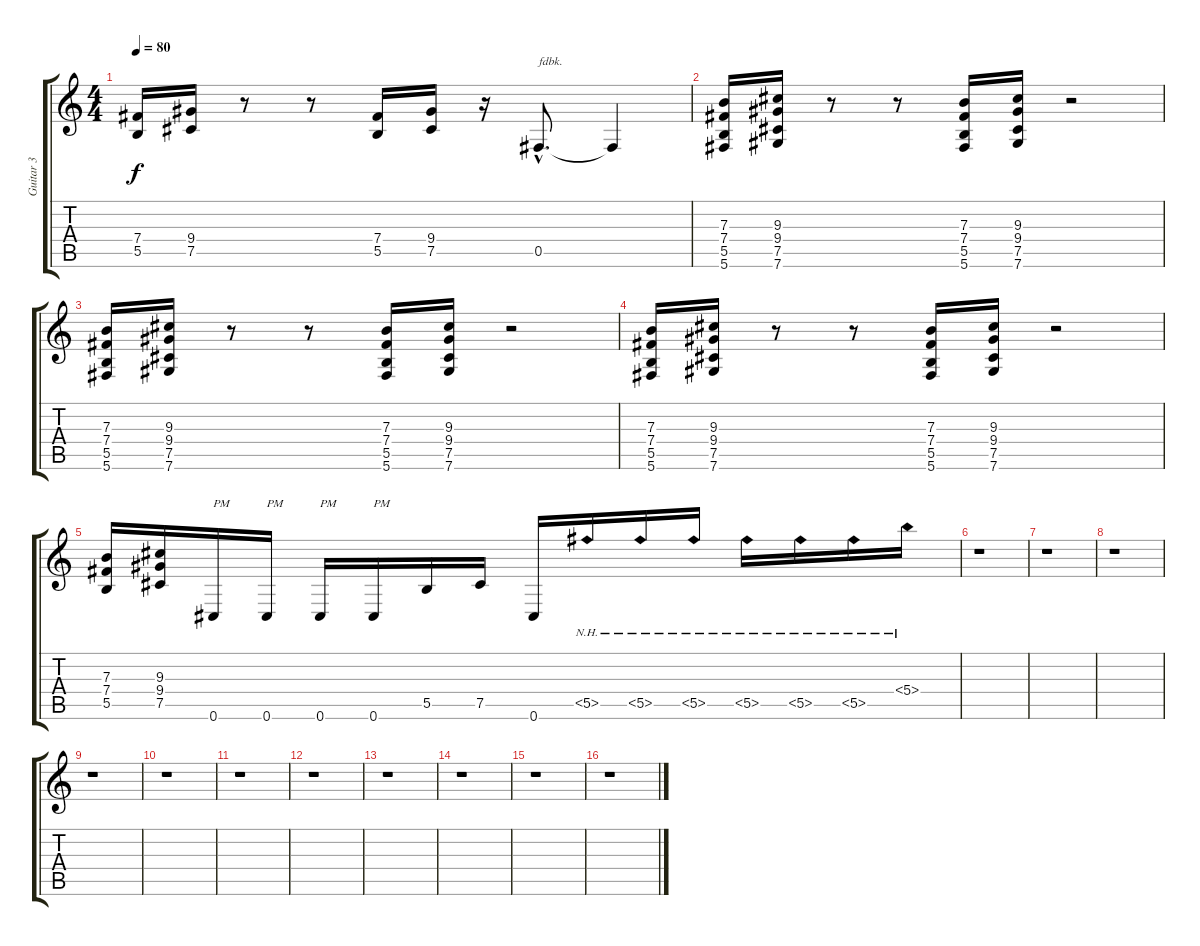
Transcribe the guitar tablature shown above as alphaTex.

\track ("Guitar 3" "Guitar 3") {instrument distortionguitar}
\staff {score tabs}
\tuning (Db4 Ab3 E3 B2 Gb2 Db2) {hide}
\ts (4 4)
\tempo 80
\clef g2
\ks c
(7.4 5.5).16{dy f} (9.4 7.5).16 r.8 r.8 (7.4 5.5).16 (9.4 7.5).16 r.16 0.5{hac}.8{d txt "fdbk." instrument distortionguitar} 0.5{t}.4 |
(7.3 7.4 5.5 5.6).16{balance 0} (9.3 9.4 7.5 7.6).16 r.8 r.8 (7.3 7.4 5.5 5.6).16 (9.3 9.4 7.5 7.6).16 r.2 |
(7.3 7.4 5.5 5.6).16 (9.3 9.4 7.5 7.6).16 r.8 r.8 (7.3 7.4 5.5 5.6).16 (9.3 9.4 7.5 7.6).16 r.2 |
(7.3 7.4 5.5 5.6).16 (9.3 9.4 7.5 7.6).16 r.8 r.8 (7.3 7.4 5.5 5.6).16 (9.3 9.4 7.5 7.6).16 r.2 |
(7.3 7.4 5.5).16 (9.3 9.4 7.5).16 0.6.16{txt "PM"} 0.6.16{txt "PM"} 0.6.16{txt "PM"} 0.6.16{txt "PM"} 5.5.16 7.5.16 0.6.16 5.5{nh}.16 5.5{nh}.16 5.5{nh}.16 5.5{nh}.16 5.5{nh}.16 5.5{nh}.16 5.4{nh}.16 |
r.1 |
r.1 |
r.1 |
r.1 |
r.1 |
r.1 |
r.1 |
r.1 |
r.1 |
r.1 |
r.1
